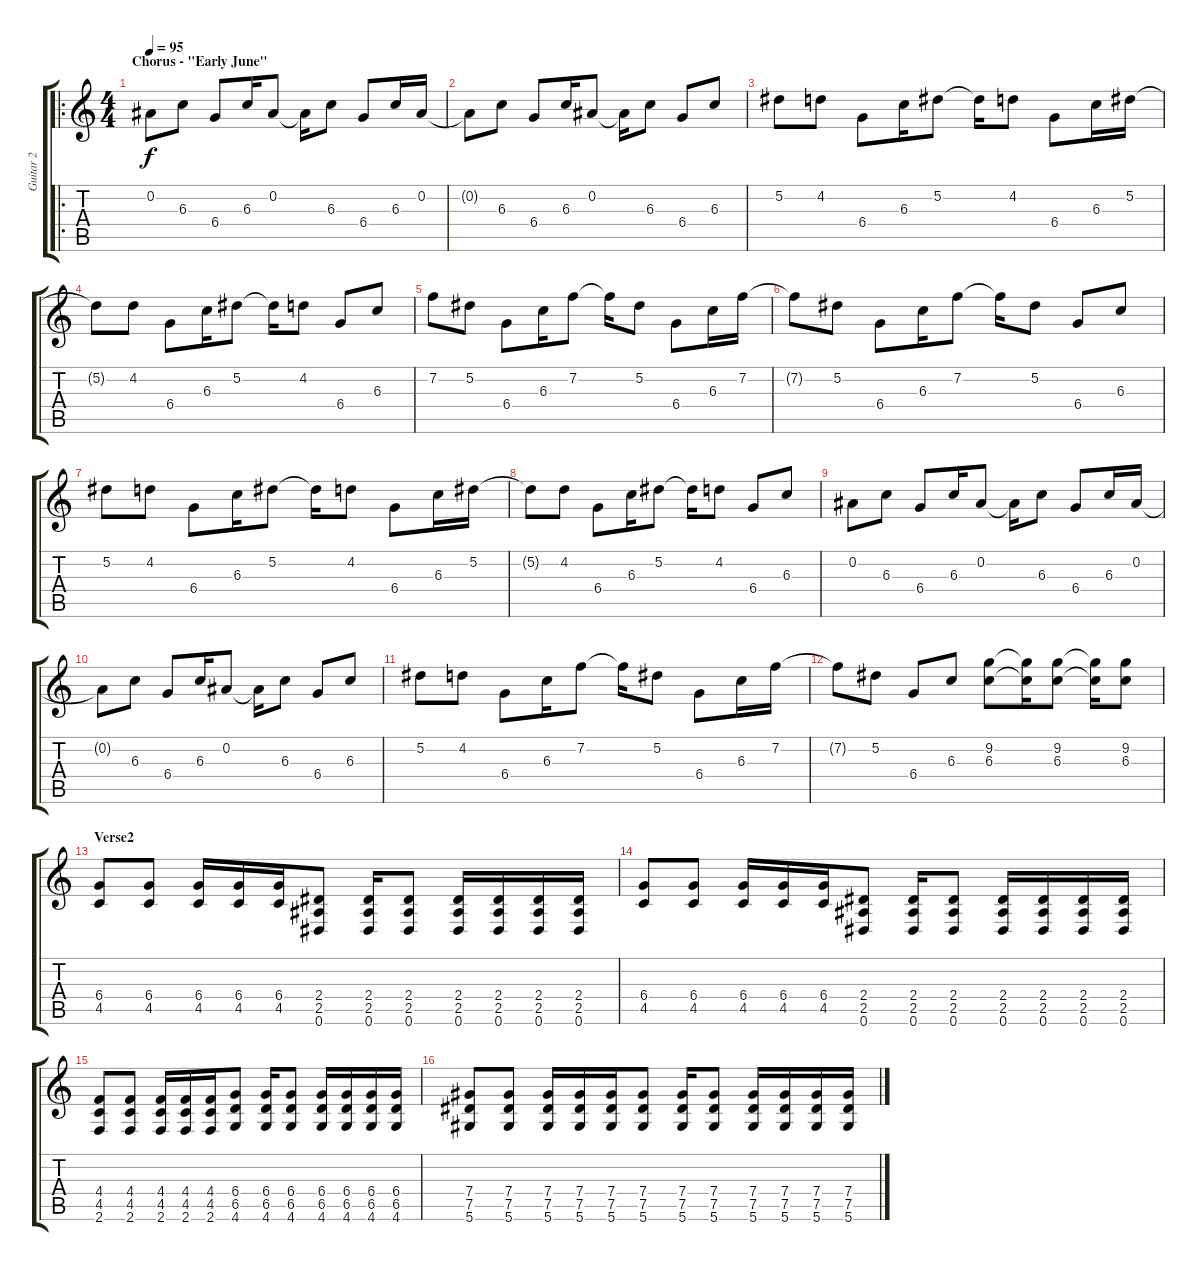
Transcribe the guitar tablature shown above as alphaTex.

\track ("Guitar 2" "Guitar 2") {instrument distortionguitar}
\staff {score tabs}
\tuning (Eb4 Bb3 Gb3 Db3 Ab2 Eb2) {hide}
\ro
\ts (4 4)
\section ("" "Chorus - \"Early June\"")
\tempo 95
\clef g2
\ks c
0.2.8{dy f} 6.3.8 6.4.8 6.3.16 0.2.8 0.2{t}.16 6.3.8 6.4.8 6.3.16 0.2.16 |
0.2{t}.8 6.3.8 6.4.8 6.3.16 0.2.8 0.2{t}.16 6.3.8 6.4.8 6.3.8 |
5.2.8 4.2.8 6.4.8 6.3.16 5.2.8 5.2{t}.16 4.2.8 6.4.8 6.3.16 5.2.16 |
5.2{t}.8 4.2.8 6.4.8 6.3.16 5.2.8 5.2{t}.16 4.2.8 6.4.8 6.3.8 |
7.2.8 5.2.8 6.4.8 6.3.16 7.2.8 7.2{t}.16 5.2.8 6.4.8 6.3.16 7.2.16 |
7.2{t}.8 5.2.8 6.4.8 6.3.16 7.2.8 7.2{t}.16 5.2.8 6.4.8 6.3.8 |
5.2.8 4.2.8 6.4.8 6.3.16 5.2.8 5.2{t}.16 4.2.8 6.4.8 6.3.16 5.2.16 |
5.2{t}.8 4.2.8 6.4.8 6.3.16 5.2.8 5.2{t}.16 4.2.8 6.4.8 6.3.8 |
0.2.8 6.3.8 6.4.8 6.3.16 0.2.8 0.2{t}.16 6.3.8 6.4.8 6.3.16 0.2.16 |
0.2{t}.8 6.3.8 6.4.8 6.3.16 0.2.8 0.2{t}.16 6.3.8 6.4.8 6.3.8 |
5.2.8 4.2.8 6.4.8 6.3.16 7.2.8 7.2{t}.16 5.2.8 6.4.8 6.3.16 7.2.16 |
7.2{t}.8 5.2.8 6.4.8 6.3.8 (9.2 6.3).8 (9.2{t} 6.3{t}).16 (9.2 6.3).8 (9.2{t} 6.3{t}).16 (9.2 6.3).8 |
\section ("" "Verse2")
(6.4 4.5).8 (6.4 4.5).8 (6.4 4.5).16 (6.4 4.5).16 (6.4 4.5).16 (2.4 2.5 0.6).8 (2.4 2.5 0.6).16 (2.4 2.5 0.6).8 (2.4 2.5 0.6).16 (2.4 2.5 0.6).16 (2.4 2.5 0.6).16 (2.4 2.5 0.6).16 |
(6.4 4.5).8 (6.4 4.5).8 (6.4 4.5).16 (6.4 4.5).16 (6.4 4.5).16 (2.4 2.5 0.6).8 (2.4 2.5 0.6).16 (2.4 2.5 0.6).8 (2.4 2.5 0.6).16 (2.4 2.5 0.6).16 (2.4 2.5 0.6).16 (2.4 2.5 0.6).16 |
(4.4 4.5 2.6).8 (4.4 4.5 2.6).8 (4.4 4.5 2.6).16 (4.4 4.5 2.6).16 (4.4 4.5 2.6).16 (6.4 6.5 4.6).8 (6.4 6.5 4.6).16 (6.4 6.5 4.6).8 (6.4 6.5 4.6).16 (6.4 6.5 4.6).16 (6.4 6.5 4.6).16 (6.4 6.5 4.6).16 |
(7.4 7.5 5.6).8 (7.4 7.5 5.6).8 (7.4 7.5 5.6).16 (7.4 7.5 5.6).16 (7.4 7.5 5.6).16 (7.4 7.5 5.6).8 (7.4 7.5 5.6).16 (7.4 7.5 5.6).8 (7.4 7.5 5.6).16 (7.4 7.5 5.6).16 (7.4 7.5 5.6).16 (7.4 7.5 5.6).16
